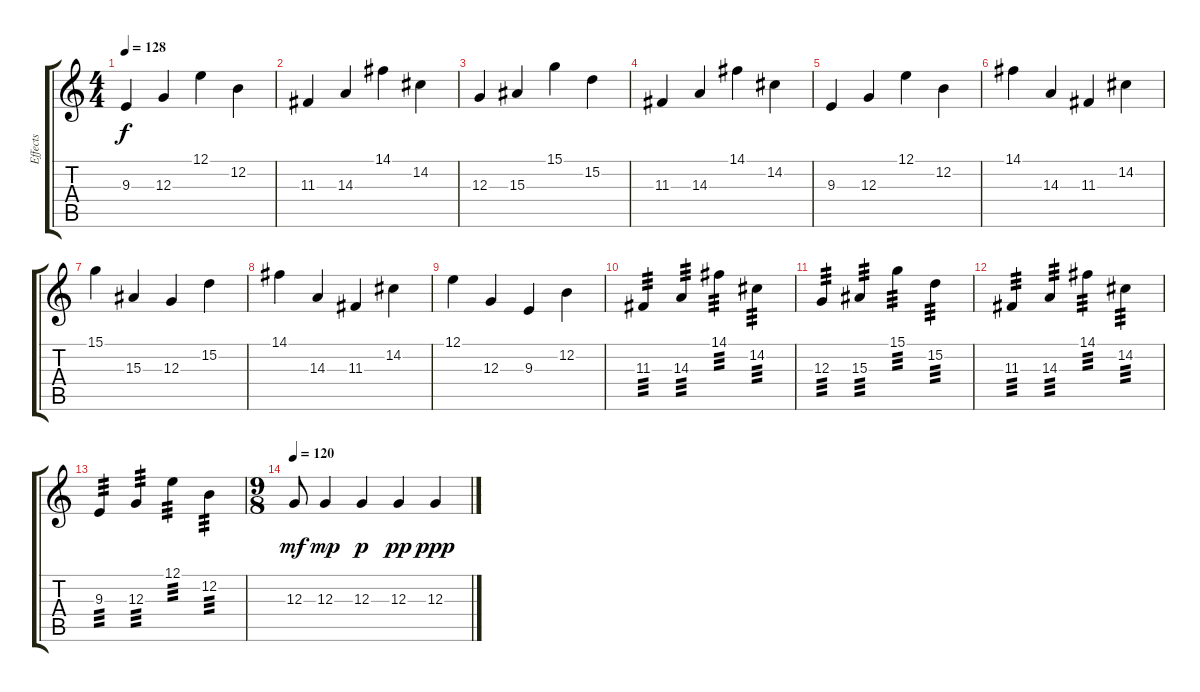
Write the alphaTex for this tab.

\track ("Effects" "Effects") {instrument fx5brightness}
\staff {score tabs}
\tuning (E4 B3 G3 D3 A2 E2) {hide}
\ts (4 4)
\tempo 128
\clef g2
\ks c
9.3.4{dy f} 12.3.4 12.1.4 12.2.4 |
11.3.4 14.3.4 14.1.4 14.2.4 |
12.3.4 15.3.4 15.1.4 15.2.4 |
11.3.4 14.3.4 14.1.4 14.2.4 |
9.3.4 12.3.4 12.1.4 12.2.4 |
14.1.4 14.3.4 11.3.4 14.2.4 |
15.1.4 15.3.4 12.3.4 15.2.4 |
14.1.4 14.3.4 11.3.4 14.2.4 |
12.1.4 12.3.4 9.3.4 12.2.4 |
11.3.4{tp 3} 14.3.4{tp 3} 14.1.4{tp 3} 14.2.4{tp 3} |
12.3.4{tp 3} 15.3.4{tp 3} 15.1.4{tp 3} 15.2.4{tp 3} |
11.3.4{tp 3} 14.3.4{tp 3} 14.1.4{tp 3} 14.2.4{tp 3} |
9.3.4{tp 3} 12.3.4{tp 3} 12.1.4{tp 3} 12.2.4{tp 3} |
\ts (9 8)
\tempo 120
12.3.8{dy mf} 12.3.4{dy mp} 12.3.4{dy p} 12.3.4{dy pp} 12.3.4{dy ppp}
